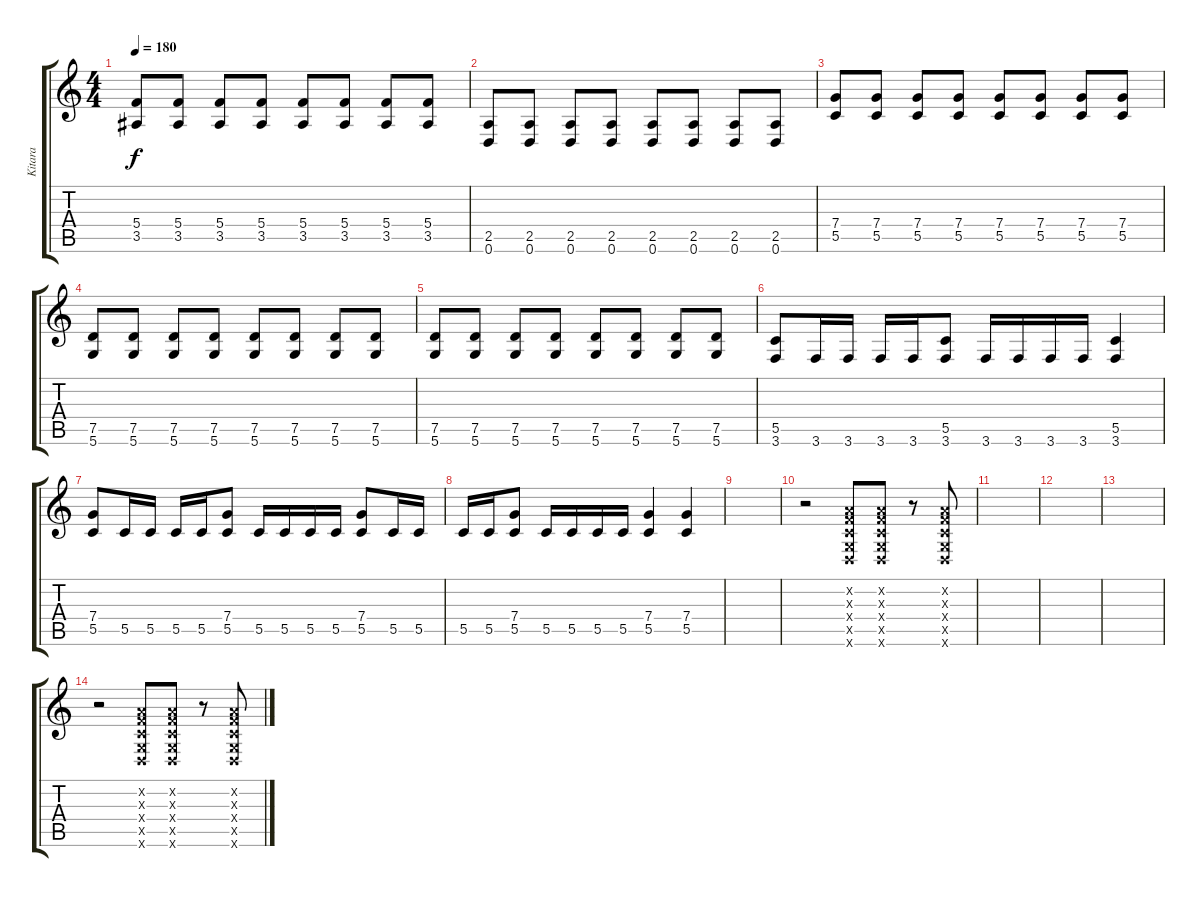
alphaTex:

\track ("Kitara" "Kitara") {instrument distortionguitar}
\staff {score tabs}
\tuning (D4 A3 F3 C3 G2 D2) {hide}
\ts (4 4)
\tempo 180
\clef g2
\ks c
(5.4 3.5).8{dy f} (5.4 3.5).8 (5.4 3.5).8 (5.4 3.5).8 (5.4 3.5).8 (5.4 3.5).8 (5.4 3.5).8 (5.4 3.5).8 |
(2.5 0.6).8 (2.5 0.6).8 (2.5 0.6).8 (2.5 0.6).8 (2.5 0.6).8 (2.5 0.6).8 (2.5 0.6).8 (2.5 0.6).8 |
(7.4 5.5).8 (7.4 5.5).8 (7.4 5.5).8 (7.4 5.5).8 (7.4 5.5).8 (7.4 5.5).8 (7.4 5.5).8 (7.4 5.5).8 |
(7.5 5.6).8 (7.5 5.6).8 (7.5 5.6).8 (7.5 5.6).8 (7.5 5.6).8 (7.5 5.6).8 (7.5 5.6).8 (7.5 5.6).8 |
(7.5 5.6).8 (7.5 5.6).8 (7.5 5.6).8 (7.5 5.6).8 (7.5 5.6).8 (7.5 5.6).8 (7.5 5.6).8 (7.5 5.6).8 |
(5.5 3.6).8 3.6.16 3.6.16 3.6.16 3.6.16 (5.5 3.6).8 3.6.16 3.6.16 3.6.16 3.6.16 (5.5 3.6).4 |
(7.4 5.5).8 5.5.16 5.5.16 5.5.16 5.5.16 (7.4 5.5).8 5.5.16 5.5.16 5.5.16 5.5.16 (7.4 5.5).8 5.5.16 5.5.16 |
5.5.16 5.5.16 (7.4 5.5).8 5.5.16 5.5.16 5.5.16 5.5.16 (7.4 5.5).4 (7.4 5.5).4 |
|
r.2 (0.2{x} 0.3{x} 0.4{x} 0.5{x} 0.6{x}).8 (0.2{x} 0.3{x} 0.4{x} 0.5{x} 0.6{x}).8 r.8 (0.2{x} 0.3{x} 0.4{x} 0.5{x} 0.6{x}).8 |
|
|
|
r.2 (0.2{x} 0.3{x} 0.4{x} 0.5{x} 0.6{x}).8 (0.2{x} 0.3{x} 0.4{x} 0.5{x} 0.6{x}).8 r.8 (0.2{x} 0.3{x} 0.4{x} 0.5{x} 0.6{x}).8
